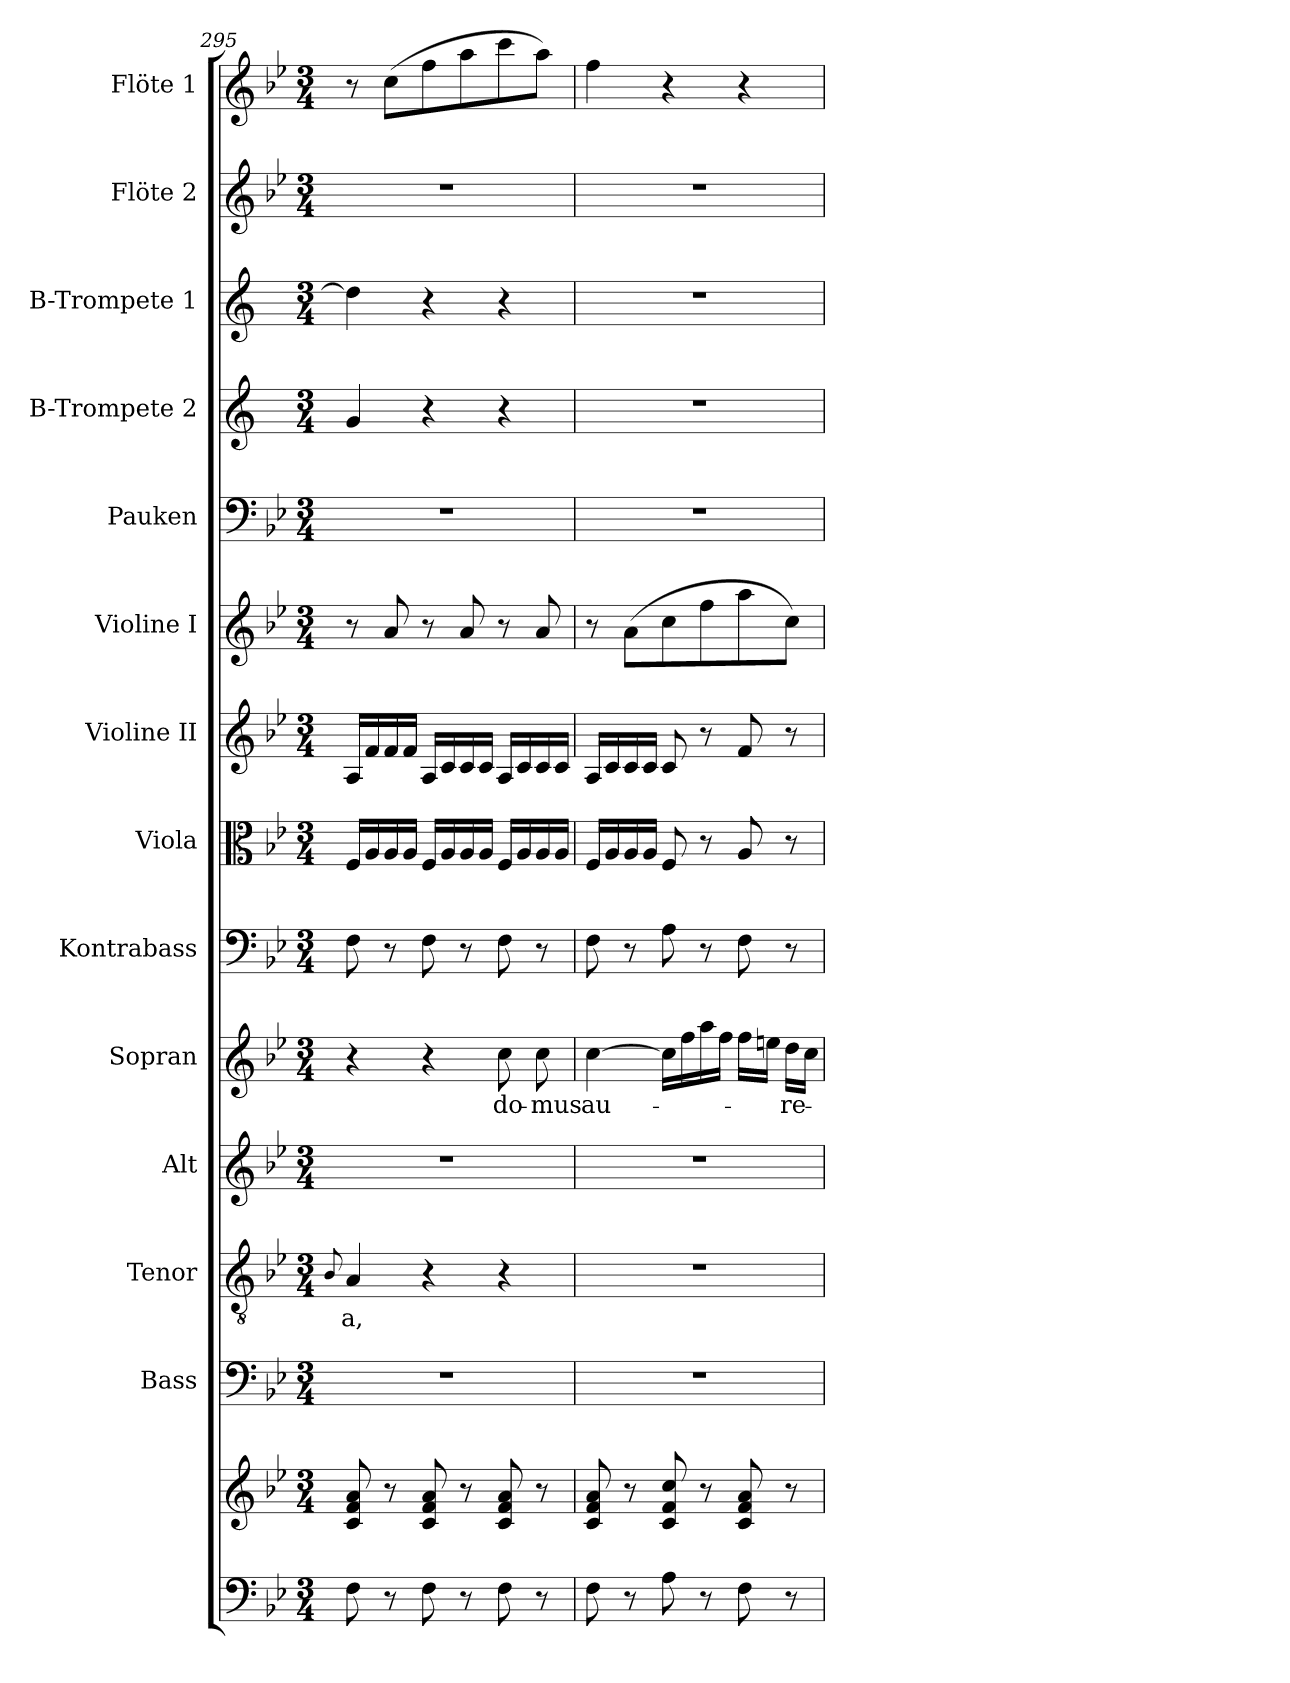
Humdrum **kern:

**kern	**kern	**kern	**kern	**text	**kern	**kern	**text	**kern	**kern	**kern	**kern	**kern	**kern	**kern	**kern	**kern
*part14	*part14	*part13	*part12	*part12	*part11	*part10	*part10	*part9	*part8	*part7	*part6	*part5	*part4	*part3	*part2	*part1
*staff15	*staff14	*staff13	*staff12	*staff12	*staff11	*staff10	*staff10	*staff9	*staff8	*staff7	*staff6	*staff5	*staff4	*staff3	*staff2	*staff1
*	*	*I"Bass	*I"Tenor	*	*I"Alt	*I"Sopran	*	*I"Kontrabass	*I"Viola	*I"Violine II	*I"Violine I	*I"Pauken	*I"B-Trompete 2	*I"B-Trompete 1	*I"Flöte 2	*I"Flöte 1
*	*	*I'B.	*I'T.	*	*I'A.	*I'S.	*	*I'Kb.	*I'Vla.	*I'Vl. II	*I'Vl. I	*I'Pk.	*I'B Trp. 2	*I'B Trp. 1	*I'Fl. 2	*I'Fl. 1
!!LO:PB:g=z
*clefF4	*clefG2	*clefF4	*clefGv2	*	*clefG2	*clefG2	*	*clefF4	*clefC3	*clefG2	*clefG2	*clefF4	*clefG2	*clefG2	*clefG2	*clefG2
*	*	*	*	*	*	*	*	*ITrd7c12	*	*	*	*	*ITrd1c2	*ITrd1c2	*	*
*k[b-e-]	*k[b-e-]	*k[b-e-]	*k[b-e-]	*	*k[b-e-]	*k[b-e-]	*	*k[b-e-]	*k[b-e-]	*k[b-e-]	*k[b-e-]	*k[b-e-]	*k[b-e-]	*k[b-e-]	*k[b-e-]	*k[b-e-]
*B-:	*B-:	*B-:	*B-:	*	*B-:	*B-:	*	*B-:	*B-:	*B-:	*B-:	*B-:	*B-:	*B-:	*B-:	*B-:
*M3/4	*M3/4	*M3/4	*M3/4	*	*M3/4	*M3/4	*	*M3/4	*M3/4	*M3/4	*M3/4	*M3/4	*M3/4	*M3/4	*M3/4	*M3/4
=295	=295	=295	=295	=295	=295	=295	=295	=295	=295	=295	=295	=295	=295	=295	=295	=295
.	.	.	8qqB-/	.	.	.	.	.	.	.	.	.	.	.	.	.
!	!	!	!	!LO:LY:b	!	!	!	!	!	!	!	!	!	!	!	!
8F\	8c/ 8f/ 8a/	2.r	4A/	-a,	2.r	4r	.	8FF\	16F/LL	16A/LL	8r	2.r	4f/	4cc\]	2.r	8r
.	.	.	.	.	.	.	.	.	16A/	16f/	.	.	.	.	.	.
8r	8r	.	.	.	.	.	.	8r	16A/	16f/	8a/	.	.	.	.	(>8cc\L
.	.	.	.	.	.	.	.	.	16A/JJ	16f/JJ	.	.	.	.	.	.
8F\	8c/ 8f/ 8a/	.	4r	.	.	4r	.	8FF\	16F/LL	16A/LL	8r	.	4r	4r	.	8ff\
.	.	.	.	.	.	.	.	.	16A/	16c/	.	.	.	.	.	.
8r	8r	.	.	.	.	.	.	8r	16A/	16c/	8a/	.	.	.	.	8aa\
.	.	.	.	.	.	.	.	.	16A/JJ	16c/JJ	.	.	.	.	.	.
!	!	!	!	!	!	!	!LO:LY:b	!	!	!	!	!	!	!	!	!
8F\	8c/ 8f/ 8a/	.	4r	.	.	8cc\	do-	8FF\	16F/LL	16A/LL	8r	.	4r	4r	.	8ccc\
.	.	.	.	.	.	.	.	.	16A/	16c/	.	.	.	.	.	.
!	!	!	!	!	!	!	!LO:LY:b	!	!	!	!	!	!	!	!	!
8r	8r	.	.	.	.	8cc\	-mus	8r	16A/	16c/	8a/	.	.	.	.	8aa\J)
.	.	.	.	.	.	.	.	.	16A/JJ	16c/JJ	.	.	.	.	.	.
=296	=296	=296	=296	=296	=296	=296	=296	=296	=296	=296	=296	=296	=296	=296	=296	=296
!	!	!	!	!	!	!	!LO:LY:b	!	!	!	!	!	!	!	!	!
8F\	8c/ 8f/ 8a/	2.r	2.r	.	2.r	[4cc\	au-	8FF\	16F/LL	16A/LL	8r	2.r	2.r	2.r	2.r	4ff\
.	.	.	.	.	.	.	.	.	16A/	16c/	.	.	.	.	.	.
8r	8r	.	.	.	.	.	.	8r	16A/	16c/	(>8a\L	.	.	.	.	.
.	.	.	.	.	.	.	.	.	16A/JJ	16c/JJ	.	.	.	.	.	.
8A\	8c/ 8f/ 8cc/	.	.	.	.	16cc\LL]	.	8AA\	8F/	8c/	8cc\	.	.	.	.	4r
.	.	.	.	.	.	16ff\	.	.	.	.	.	.	.	.	.	.
8r	8r	.	.	.	.	16aa\	.	8r	8r	8r	8ff\	.	.	.	.	.
.	.	.	.	.	.	16ff\JJ	.	.	.	.	.	.	.	.	.	.
8F\	8c/ 8f/ 8a/	.	.	.	.	16ff\LL	.	8FF\	8A/	8f/	8aa\	.	.	.	.	4r
.	.	.	.	.	.	16een\JJ	.	.	.	.	.	.	.	.	.	.
!	!	!	!	!	!	!	!LO:LY:b	!	!	!	!	!	!	!	!	!
8r	8r	.	.	.	.	16dd\LL	-re-	8r	8r	8r	8cc\J)	.	.	.	.	.
.	.	.	.	.	.	16cc\JJ	.	.	.	.	.	.	.	.	.	.
=	=	=	=	=	=	=	=	=	=	=	=	=	=	=	=	=
*-	*-	*-	*-	*-	*-	*-	*-	*-	*-	*-	*-	*-	*-	*-	*-	*-
